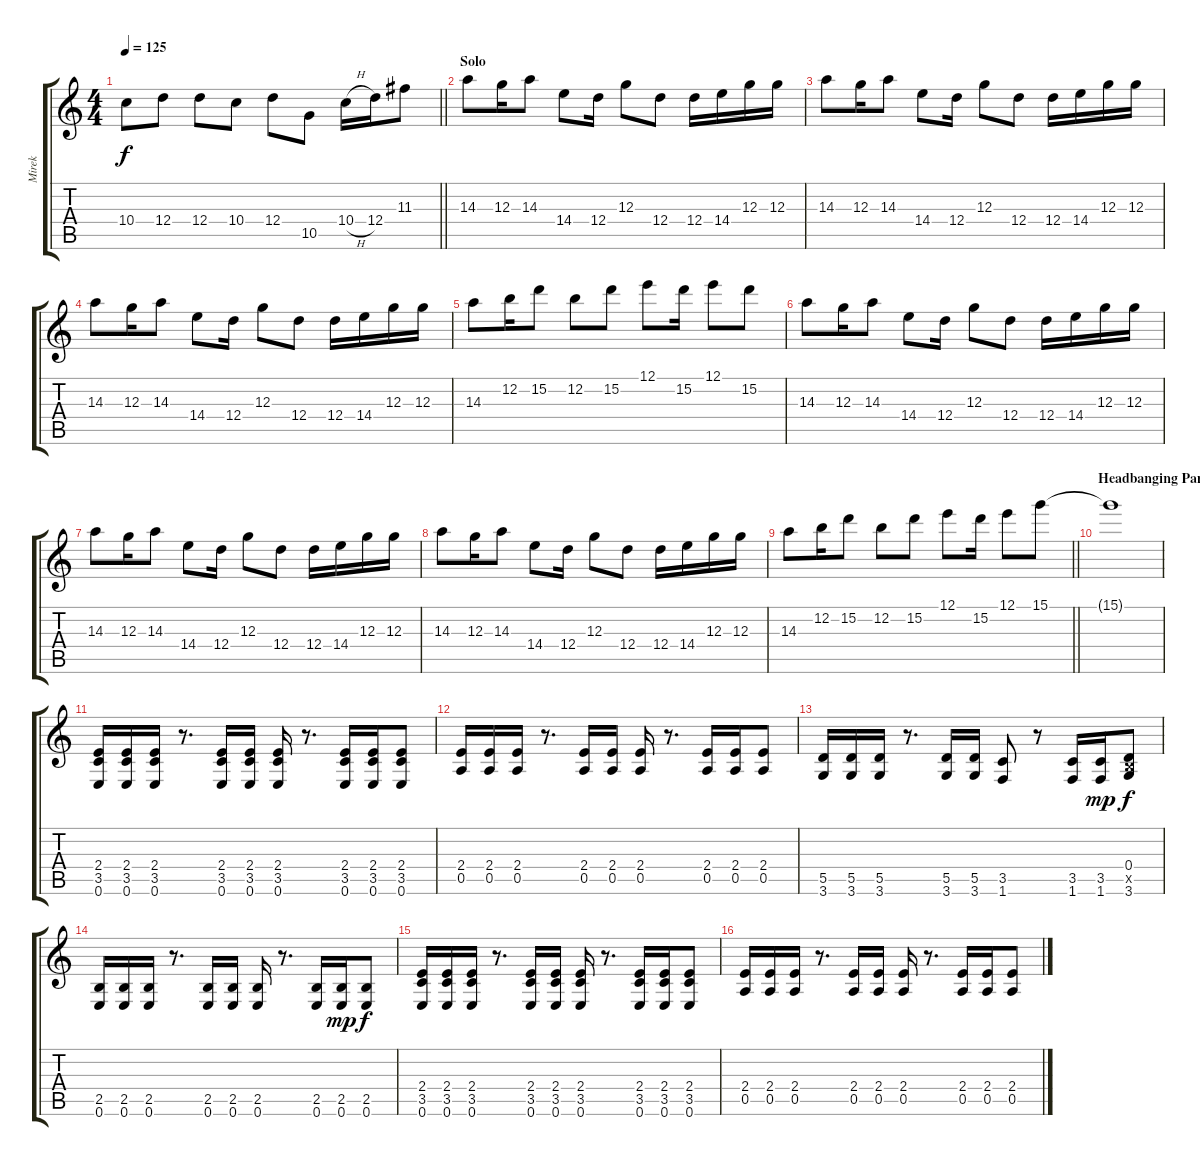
\track ("Mirek" "Mirek") {instrument distortionguitar}
\staff {score tabs}
\tuning (E4 B3 G3 D3 A2 E2) {hide}
\ts (4 4)
\tempo 125
\clef g2
\barLineRight lightlight
\ks c
10.4{t}.8{dy f} 12.4.8 12.4.8 10.4.8 12.4.8 10.5.8 10.4{h}.16 12.4.16 11.3.8 |
\section ("" "Solo")
14.3.8 12.3.16 14.3.8 14.4.8 12.4.16 12.3.8 12.4.8 12.4.16 14.4.16 12.3.16 12.3.16 |
14.3.8 12.3.16 14.3.8 14.4.8 12.4.16 12.3.8 12.4.8 12.4.16 14.4.16 12.3.16 12.3.16 |
14.3.8 12.3.16 14.3.8 14.4.8 12.4.16 12.3.8 12.4.8 12.4.16 14.4.16 12.3.16 12.3.16 |
14.3.8 12.2.16 15.2.8 12.2.8 15.2.8 12.1.8 15.2.16 12.1.8 15.2.8 |
14.3.8 12.3.16 14.3.8 14.4.8 12.4.16 12.3.8 12.4.8 12.4.16 14.4.16 12.3.16 12.3.16 |
14.3.8 12.3.16 14.3.8 14.4.8 12.4.16 12.3.8 12.4.8 12.4.16 14.4.16 12.3.16 12.3.16 |
14.3.8 12.3.16 14.3.8 14.4.8 12.4.16 12.3.8 12.4.8 12.4.16 14.4.16 12.3.16 12.3.16 |
\barLineRight lightlight
14.3.8 12.2.16 15.2.8 12.2.8 15.2.8 12.1.8 15.2.16 12.1.8 15.1.8 |
\section ("" "Headbanging Part")
15.1{t}.1 |
(2.4 3.5 0.6).16 (2.4 3.5 0.6).16 (2.4 3.5 0.6).16 r.8{d} (2.4 3.5 0.6).16 (2.4 3.5 0.6).16 (2.4 3.5 0.6).16 r.8{d} (2.4 3.5 0.6).16 (2.4 3.5 0.6).16 (2.4 3.5 0.6).8 |
(2.4 0.5).16 (2.4 0.5).16 (2.4 0.5).16 r.8{d} (2.4 0.5).16 (2.4 0.5).16 (2.4 0.5).16 r.8{d} (2.4 0.5).16 (2.4 0.5).16 (2.4 0.5).8 |
(5.5 3.6).16 (5.5 3.6).16 (5.5 3.6).16 r.8{d} (5.5 3.6).16 (5.5 3.6).16 (3.5 1.6).8 r.8 (3.5 1.6).16 (3.5 1.6).16{dy mp} (0.4 2.5{x} 3.6).8{dy f} |
(2.5 0.6).16 (2.5 0.6).16 (2.5 0.6).16 r.8{d} (2.5 0.6).16 (2.5 0.6).16 (2.5 0.6).16 r.8{d} (2.5 0.6).16 (2.5 0.6).16{dy mp} (2.5 0.6).8{dy f} |
(2.4 3.5 0.6).16 (2.4 3.5 0.6).16 (2.4 3.5 0.6).16 r.8{d} (2.4 3.5 0.6).16 (2.4 3.5 0.6).16 (2.4 3.5 0.6).16 r.8{d} (2.4 3.5 0.6).16 (2.4 3.5 0.6).16 (2.4 3.5 0.6).8 |
(2.4 0.5).16 (2.4 0.5).16 (2.4 0.5).16 r.8{d} (2.4 0.5).16 (2.4 0.5).16 (2.4 0.5).16 r.8{d} (2.4 0.5).16 (2.4 0.5).16 (2.4 0.5).8
